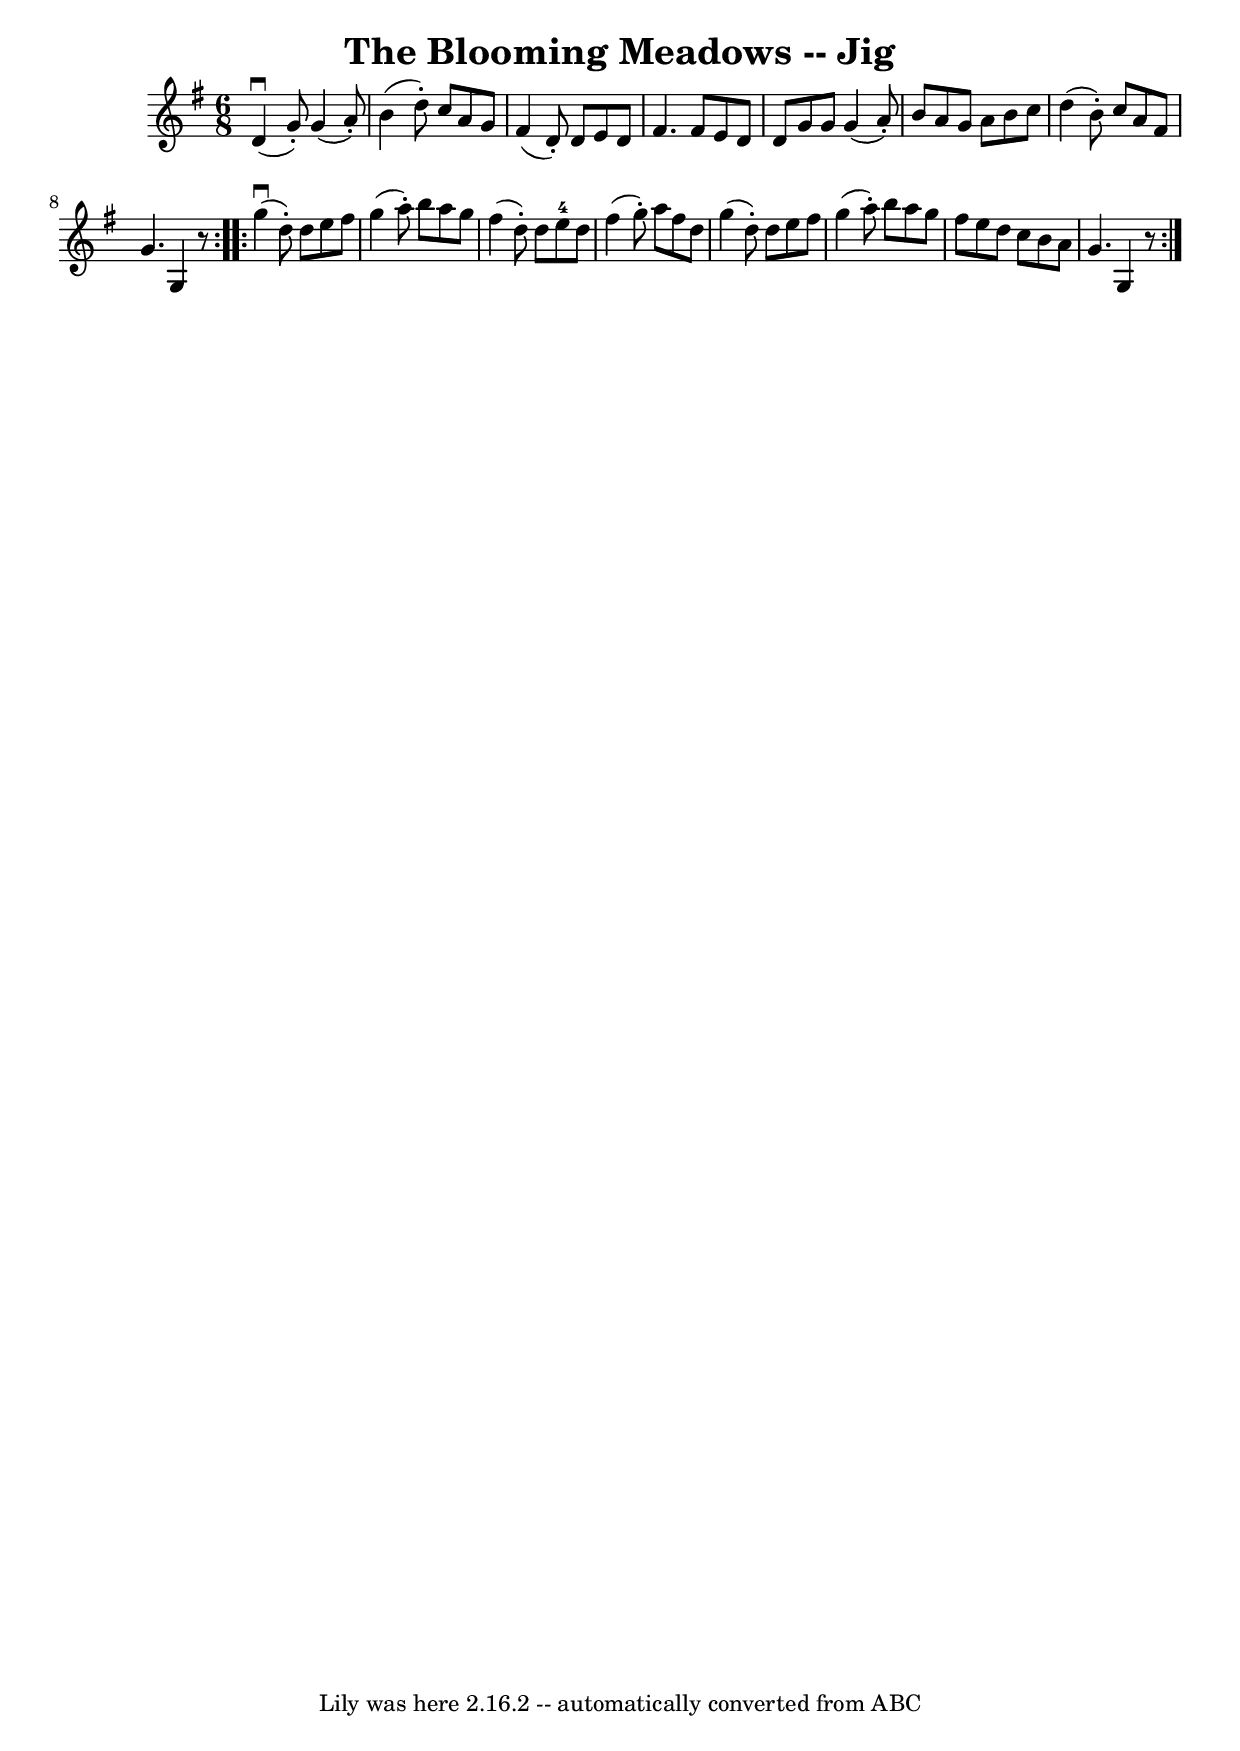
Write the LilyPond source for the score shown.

\version "2.16.2"
\include "Mammoth.ily"
\header {
  %% book = "Ryan's Mammoth Collection"
  crossRefNumber = "1"
  footnotes = "\\\\85 438"
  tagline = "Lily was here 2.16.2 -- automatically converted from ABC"
  title = "The Blooming Meadows -- Jig"

}
voicedefault =  {



  \repeat volta 2 {

    \time 6/8 
    \key g \major
    d'4^\downbow(g'8-.) g'4 (a'8-.)   
    |
    b'4 (d''8-.) c''8 a'8 g'8    |
    fis'4 (d'8-.) d'8 e'8 d'8    |
    fis'4. fis'8 e'8 d'8    
    |
    d'8 g'8 g'8 g'4 (a'8-.)   |
    b'8 a'8    
    g'8 a'8 b'8 c''8    |
    d''4 (b'8-.) c''8 a'8    
    fis'8    |
    g'4. g4    r8   
  }     
  \repeat volta 2 {
    g''4^\downbow(d''8-.) d''8 e''8 fis''8    |
    g''4 (a''8-.-) b''8 a''8 g''8    |
    fis''4 (d''8-.) d''8 e''8-4 d''8    |
    fis''4 (g''8-.) a''8 fis''8 d''8    
    |
    g''4 (d''8-.) d''8 e''8 fis''8    |
    g''4 (
    a''8-.) b''8 a''8 g''8    |
    fis''8 e''8 d''8 c''8 
    b'8 a'8    |
    g'4. g4    r8   
  }   

}

\score{
  <<

    \context Staff="default"
    {
      \voicedefault 
      
    }

  >>
  \layout {
    
  }
  \midi {
  }

}
